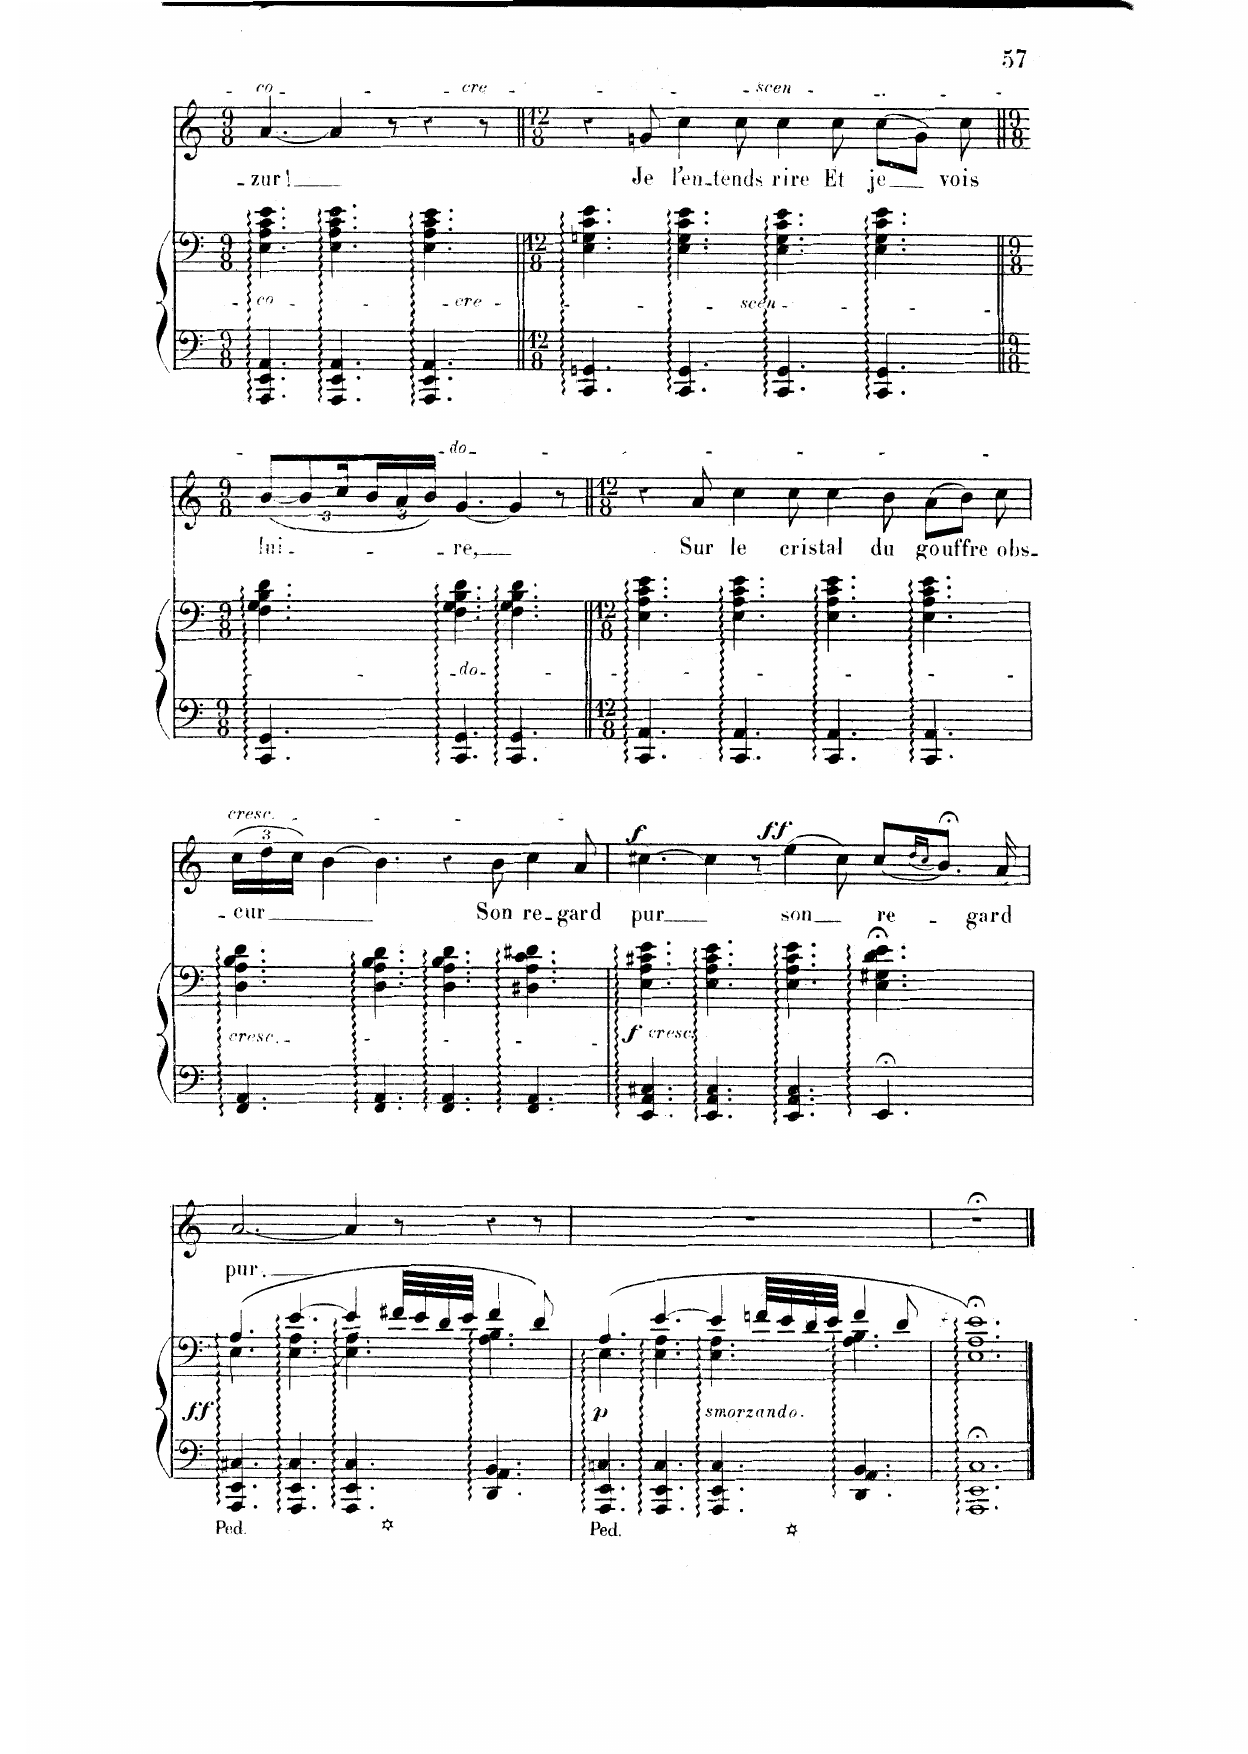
**kern	**kern	**dynam	**kern	**text	**dynam
*part2	*part2	*part2	*part1	*part1	*part1
*staff3	*staff2	*staff2/3	*staff1	*staff1	*staff1
*I"Piano	*	*	*I"Chant Voice	*	*
*I'Pno	*	*	*	*	*
*clefF4	*clefF4	*	*clefG2	*	*
*k[]	*k[]	*	*k[]	*	*
*M9/8	*M9/8	*	*M9/8	*	*
=19	=19	=19	=19	=19	=19
4.AAA/ 4.EE/ 4.AA/	4.E\ 4.A\ 4.c\ 4.e\	.	[4.a/	-- zur !	.
4.AAA/ 4.EE/ 4.AA/	4.E\ 4.A\ 4.c\ 4.e\	.	4a/]	.	.
.	.	.	8r	.	.
4.AAA/ 4.EE/ 4.AA/	4.E\ 4.A\ 4.c\ 4.e\	.	4r	.	.
.	.	.	8r	.	.
=20||	=20||	=20||	=20||	=20||	=20||
*M12/8	*M12/8	*	*M12/8	*	*
4.CC/ 4.GGn/	4.E\ 4.Gn\ 4.c\ 4.e\	.	4r	.	.
.	.	.	8gn/	Je	.
4.CC/ 4.GG/	4.E\ 4.G\ 4.c\ 4.e\	.	4cc\	l’en-	.
.	.	.	8cc\	-tends	.
4.CC/ 4.GG/	4.E\ 4.G\ 4.c\ 4.e\	.	4cc\	rire	.
.	.	.	8cc\	Et	.
4.CC/ 4.GG/	4.E\ 4.G\ 4.c\ 4.e\	.	(8cc\L	je	.
.	.	.	8g\J)	.	.
.	.	.	8cc\	vois	.
=21||	=21||	=21||	=21||	=21||	=21||
*M9/8	*M9/8	*	*M9/8	*	*
4.CC/ 4.GG/	4.F\ 4.G\ 4.B\ 4.d\	.	([8b/L	lui-	.
.	.	.	12b/]	.	.
.	.	.	24cc/L	.	.
.	.	.	24b/	.	.
.	.	.	24a/	.	.
.	.	.	24b/JJ)	.	.
4.CC/ 4.GG/	4.F\ 4.G\ 4.B\ 4.d\	.	[4.g/	-re	.
4.CC/ 4.GG/	4.F\ 4.G\ 4.B\ 4.d\	.	4g/]	.	.
.	.	.	8r	.	.
=22||	=22||	=22||	=22||	=22||	=22||
*M12/8	*M12/8	*	*M12/8	*	*
4.CC/ 4.AA/	4.E\ 4.A\ 4.c\ 4.e\	.	4r	.	.
.	.	.	8a/	Sur	.
4.CC/ 4.AA/	4.E\ 4.A\ 4.c\ 4.e\	.	4cc\	le	.
.	.	.	8cc\	cri-	.
4.CC/ 4.AA/	4.E\ 4.A\ 4.c\ 4.e\	.	4cc\	-stal	.
.	.	.	8b\	du	.
4.CC/ 4.AA/	4.E\ 4.A\ 4.c\ 4.e\	.	(8a\L	gouffre	.
.	.	.	8b\J)	.	.
.	.	.	8cc\	obs-	.
=23	=23	=23	=23	=23	=23
4.FF/ 4.AA/	4.D\ 4.A\ 4.B\ 4.d\	.	24cc\LL	-– cur	.
.	.	.	24dd\	.	.
.	.	.	24cc\JJ	.	.
.	.	.	[4b\	.	.
4.FF/ 4.AA/	4.D\ 4.A\ 4.B\ 4.d\	.	4.b\]	.	.
4.FF/ 4.AA/	4.D\ 4.A\ 4.B\ 4.d\	.	4r	.	.
.	.	.	8b\	Son	.
4.FF/ 4.AA/	4.D#X\ 4.A\ 4.c\ 4.d#X\	.	4cc\	re-	.
.	.	.	8a/	-gard	.
=24	=24	=24	=24	=24	=24
!	!LO:TX:b:i:t=cresc.	!	!	!	!
!	!	!LO:DY:b	!	!	!LO:DY:a
4.EE/ 4.AA/ 4.C#X/	4.E\ 4.A\ 4.c#X\ 4.e\	f	[4.cc#X\	pur	f
4.EE/ 4.AA/ 4.C#/	4.E\ 4.A\ 4.c#\ 4.e\	.	4cc#\]	.	.
.	.	.	8r	.	.
!	!	!	!	!	!LO:DY:a
4.EE/ 4.AA/ 4.C#/	4.E\ 4.A\ 4.c#\ 4.e\	.	(4ee\	son	ff
.	.	.	8cc#\)	.	.
4.EE;</	4.E\;< 4.G#X\;< 4.d\;< 4.e\;<	.	(8cc#/L	re-	.
.	.	.	(16qdd/LL	.	.
.	.	.	16qcc#/JJ	.	.
.	.	.	8.b;</J))	.	.
.	.	.	16a#X/	-gard	.
=25	=25	=25	=25	=25	=25
*	*^	*	*	*	*
!	!	!	!LO:DY:b	!	!	!
4.AAA/ 4.EE/ 4.C#X/	(4.A/	4.E\	ff	[2.a/	pur.	.
4.AAA/ 4.EE/ 4.C#/	[4.e/	4.E\ 4.A\	.	.	.	.
4.AAA/ 4.EE/ 4.C#/	4e/]	4.E\ 4.A\	.	4a/]	.	.
.	32f#X/LLL	.	.	8r	.	.
.	32e/	.	.	.	.	.
.	32d/	.	.	.	.	.
.	32e/JJJ	.	.	.	.	.
4.DD/ 4.AA/ 4.BB/	4f#/	4.A\ 4.B\	.	4r	.	.
.	8d/)	.	.	8r	.	.
=26	=26	=26	=26	=26	=26	=26
!	!	!	!LO:DY:b	!	!	!
4.AAA/ 4.EE/ 4.Cn/	(4.A/	4.E\	p	1.r	.	.
4.AAA/ 4.EE/ 4.C/	[4.e/	4.E\ 4.A\	.	.	.	.
!	!LO:TX:i:t=smorzando	!	!	!	!	!
4.AAA/ 4.EE/ 4.C/	4e/]	4.E\ 4.A\	.	.	.	.
.	32fn/LLL	.	.	.	.	.
.	32e/	.	.	.	.	.
.	32d/	.	.	.	.	.
.	32e/JJJ	.	.	.	.	.
4.DD/ 4.AA/ 4.BB/	4f/	4.A\ 4.B\	.	.	.	.
.	8d/)	.	.	.	.	.
=27	=27	=27	=27	=27	=27	=27
1.AAA 1.EE 1.C	1.e;<	1.E 1.A	.	1.r;<	.	.
*	*v	*v	*	*	*	*
==	==	==	==	==	==
*-	*-	*-	*-	*-	*-
